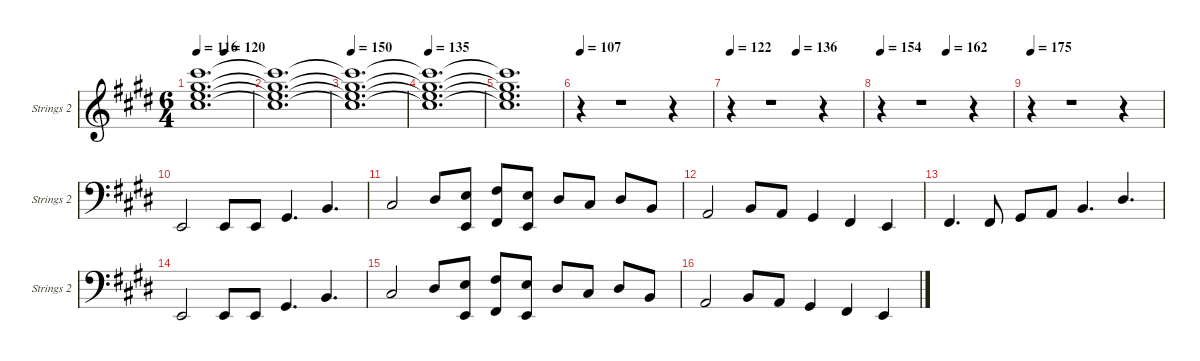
\defaultSystemsLayout 4
\hideDynamics
\bracketExtendMode nobrackets
\useSystemSignSeparator
\singleTrackTrackNamePolicy allsystems
\multiTrackTrackNamePolicy allsystems
\firstSystemTrackNameMode fullname
\otherSystemsTrackNameMode fullname
\firstSystemTrackNameOrientation horizontal
\otherSystemsTrackNameOrientation horizontal
\track ("Strings 2" "vln.") {instrument stringensemble1}
\staff {score}
\tuning (E4 B3 G3 D3 A2 C2)
\ts (6 4)
\tempo 116
\tempo (120 0.5)
\clef g2
\ks e
(21.1{t acc #} 21.2{t acc #} 21.3{t acc forcenatural} 23.4{t acc #}).1{d dy f beam Down} |
(21.1{t acc #} 21.2{t acc #} 21.3{t acc forcenatural} 23.4{t acc #}).1{d beam Down} |
\tempo 150
(21.1{t acc #} 21.2{t acc #} 21.3{t acc forcenatural} 23.4{t acc #}).1{d beam Down} |
\tempo 135
(21.1{t acc #} 21.2{t acc #} 21.3{t acc forcenatural} 23.4{t acc #}).1{d beam Down} |
(21.1{t acc #} 21.2{t acc #} 21.3{t acc forcenatural} 23.4{t acc #}).1{d beam Down} |
\tempo 107
r.4{beam Down} r.1{beam Down} r.4{beam Down} |
\tempo 122
\tempo (136 0.5)
r.4{beam Down} r.1{beam Down} r.4{beam Down} |
\tempo 154
\tempo (162 0.5)
r.4{beam Down} r.1{beam Down} r.4{beam Down} |
\tempo 175
r.4{beam Down} r.1{beam Down} r.4{beam Down} |
\clef f4
4.6{acc forcenatural}.2{dy mf beam Up} 4.6{acc forcenatural}.8{beam Up} 4.6{acc forcenatural}.8{beam Up} 8.6{acc #}.4{d beam Up} 11.6{acc forcenatural}.4{d beam Up} |
13.6{acc #}.2{beam Up} 15.6{acc #}.8{beam Up} (7.5{acc forcenatural} 4.6{acc forcenatural}).8{beam Up} (4.4{acc #} 6.6{acc #}).8{beam Up} (7.5{acc forcenatural} 4.6{acc forcenatural}).8{beam Up} 15.6{acc #}.8{beam Up} 13.6{acc #}.8{beam Up} 15.6{acc #}.8{beam Up} 11.6{acc forcenatural}.8{beam Up} |
9.6{acc forcenatural}.2{beam Up} 11.6{acc forcenatural}.8{beam Up} 0.5{acc forcenatural}.8{beam Up} 8.6{acc #}.4{beam Up} 6.6{acc #}.4{beam Up} 4.6{acc forcenatural}.4{beam Up} |
6.6{acc #}.4{d beam Up} 6.6{acc #}.8{beam Up} 8.6{acc #}.8{beam Up} 0.5{acc forcenatural}.8{beam Up} 11.6{acc forcenatural}.4{d beam Up} 15.6{acc #}.4{d beam Up} |
4.6{acc forcenatural}.2{beam Up} 4.6{acc forcenatural}.8{beam Up} 4.6{acc forcenatural}.8{beam Up} 8.6{acc #}.4{d beam Up} 11.6{acc forcenatural}.4{d beam Up} |
13.6{acc #}.2{beam Up} 15.6{acc #}.8{beam Up} (7.5{acc forcenatural} 4.6{acc forcenatural}).8{beam Up} (4.4{acc #} 6.6{acc #}).8{beam Up} (7.5{acc forcenatural} 4.6{acc forcenatural}).8{beam Up} 15.6{acc #}.8{beam Up} 13.6{acc #}.8{beam Up} 15.6{acc #}.8{beam Up} 11.6{acc forcenatural}.8{beam Up} |
9.6{acc forcenatural}.2{beam Up} 11.6{acc forcenatural}.8{beam Up} 0.5{acc forcenatural}.8{beam Up} 8.6{acc #}.4{beam Up} 6.6{acc #}.4{beam Up} 4.6{acc forcenatural}.4{beam Up}
